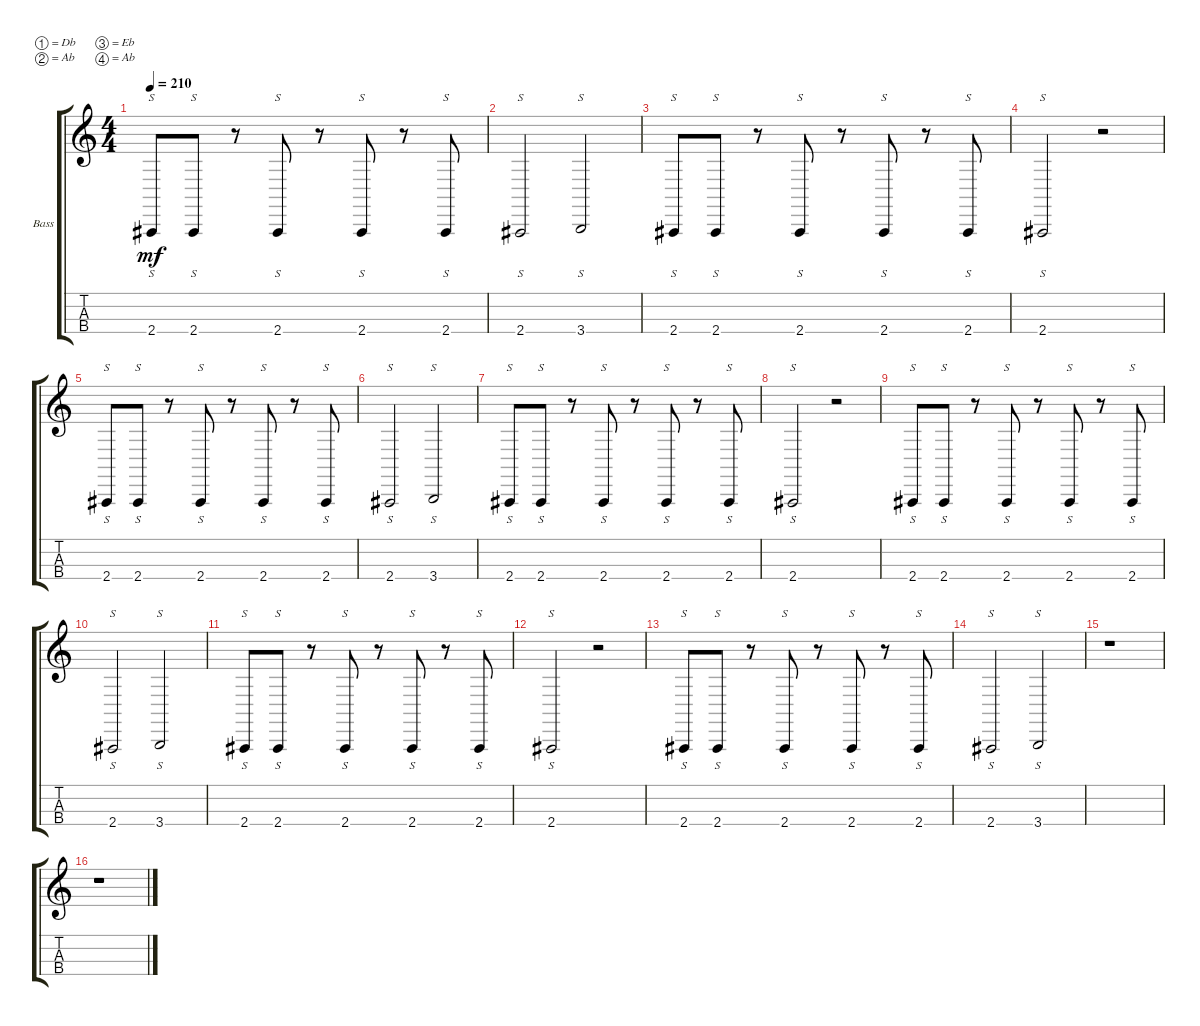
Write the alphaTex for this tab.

\defaultSystemsLayout 4
\bracketExtendMode groupsimilarinstruments
\firstSystemTrackNameOrientation horizontal
\otherSystemsTrackNameOrientation horizontal
\track ("Michael Valentine (Bass)" "Bass") {instrument electricbassfinger}
\staff {score tabs}
\tuning (Db2 Ab1 Eb1 Ab0)
\ts (4 4)
\tempo 210
\clef g2
\ks c
2.4.8{s dy mf} 2.4.8{s} r.8 2.4.8{s} r.8 2.4.8{s} r.8 2.4.8{s} |
2.4.2{s} 3.4.2{s} |
2.4.8{s} 2.4.8{s} r.8 2.4.8{s} r.8 2.4.8{s} r.8 2.4.8{s} |
2.4.2{s} r.2 |
2.4.8{s} 2.4.8{s} r.8 2.4.8{s} r.8 2.4.8{s} r.8 2.4.8{s} |
2.4.2{s} 3.4.2{s} |
2.4.8{s} 2.4.8{s} r.8 2.4.8{s} r.8 2.4.8{s} r.8 2.4.8{s} |
2.4.2{s} r.2 |
2.4.8{s} 2.4.8{s} r.8 2.4.8{s} r.8 2.4.8{s} r.8 2.4.8{s} |
2.4.2{s} 3.4.2{s} |
2.4.8{s} 2.4.8{s} r.8 2.4.8{s} r.8 2.4.8{s} r.8 2.4.8{s} |
2.4.2{s} r.2 |
2.4.8{s} 2.4.8{s} r.8 2.4.8{s} r.8 2.4.8{s} r.8 2.4.8{s} |
2.4.2{s} 3.4.2{s} |
r.1 |
r.1
